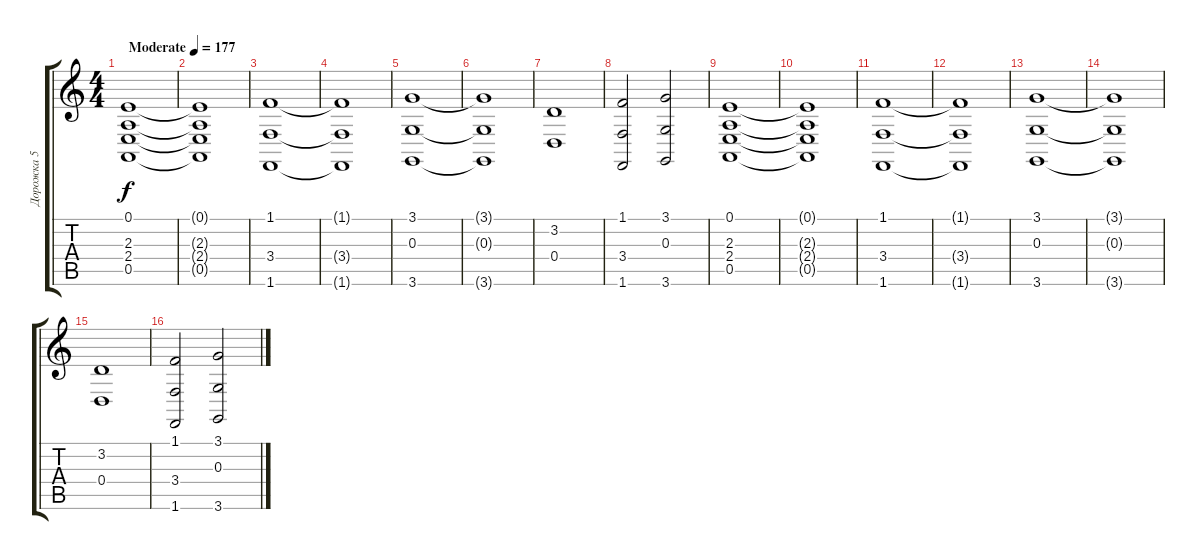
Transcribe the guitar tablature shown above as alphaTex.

\track ("Дорожка 5" "Дорожка 5") {instrument synthstrings1}
\staff {score tabs}
\tuning (E4 B3 G3 D3 A2 E2) {hide}
\ts (4 4)
\tempo (177 "Moderate")
\clef g2
\ks c
(0.1 2.3 2.4 0.5).1{dy f instrument synthstrings1} |
(0.1{t} 2.3{t} 2.4{t} 0.5{t}).1 |
(1.1 3.4 1.6).1 |
(1.1{t} 3.4{t} 1.6{t}).1 |
(3.1 0.3 3.6).1 |
(3.1{t} 0.3{t} 3.6{t}).1 |
(3.2 0.4).1 |
(1.1 3.4 1.6).2 (3.1 0.3 3.6).2 |
(0.1 2.3 2.4 0.5).1 |
(0.1{t} 2.3{t} 2.4{t} 0.5{t}).1 |
(1.1 3.4 1.6).1 |
(1.1{t} 3.4{t} 1.6{t}).1 |
(3.1 0.3 3.6).1 |
(3.1{t} 0.3{t} 3.6{t}).1 |
(3.2 0.4).1 |
(1.1 3.4 1.6).2 (3.1 0.3 3.6).2
